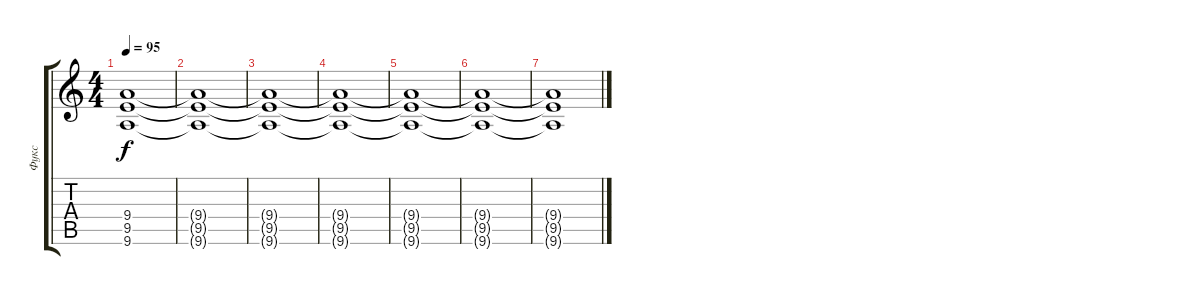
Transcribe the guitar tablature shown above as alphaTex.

\track ("Фукс" "Фукс") {instrument distortionguitar}
\staff {score tabs}
\tuning (D4 A3 F3 C3 G2 C2) {hide}
\ts (4 4)
\tempo 95
\clef g2
\ks c
(9.4{t} 9.5{t} 9.6{t}).1{dy f} |
(9.4{t} 9.5{t} 9.6{t}).1{volume 12} |
(9.4{t} 9.5{t} 9.6{t}).1{volume 0} |
(9.4{t} 9.5{t} 9.6{t}).1 |
(9.4{t} 9.5{t} 9.6{t}).1 |
(9.4{t} 9.5{t} 9.6{t}).1 |
(9.4{t} 9.5{t} 9.6{t}).1
